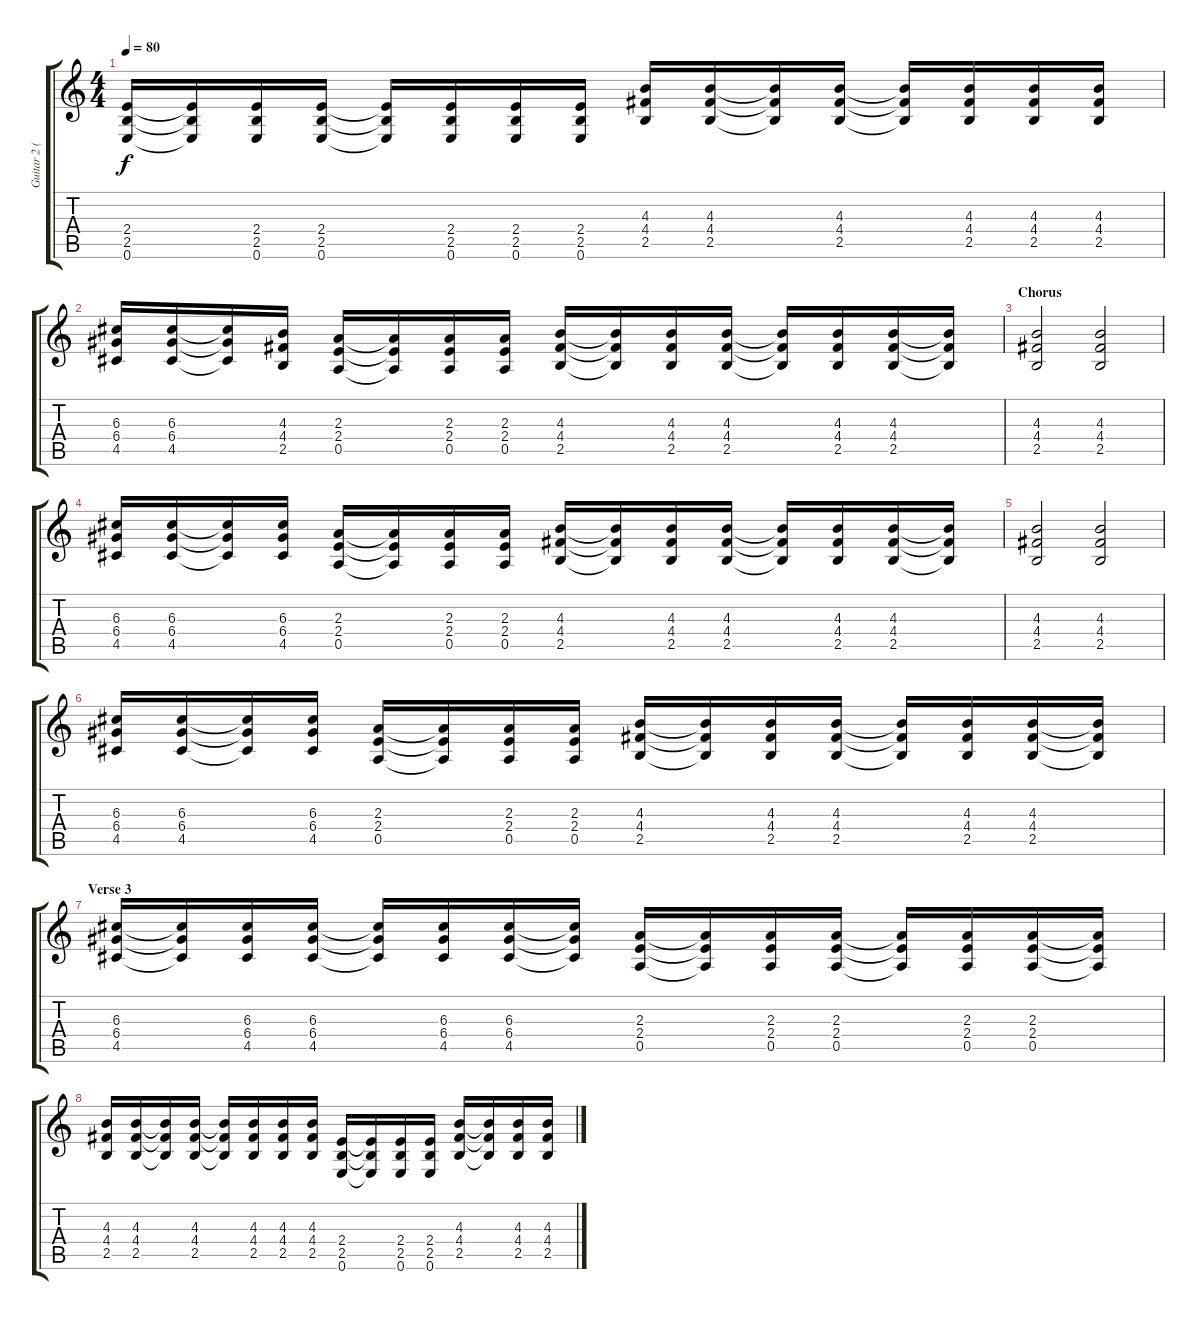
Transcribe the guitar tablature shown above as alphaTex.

\track ("Guitar 2 (Rhythm)" "Guitar 2 (") {instrument overdrivenguitar}
\staff {score tabs}
\tuning (E4 B3 G3 D3 A2 E2) {hide}
\ts (4 4)
\tempo 80
\clef g2
\ks c
(2.4 2.5 0.6).16{dy f} (2.4{t} 2.5{t} 0.6{t}).16 (2.4 2.5 0.6).16 (2.4 2.5 0.6).16 (2.4{t} 2.5{t} 0.6{t}).16 (2.4 2.5 0.6).16 (2.4 2.5 0.6).16 (2.4 2.5 0.6).16 (4.3 4.4 2.5).16 (4.3 4.4 2.5).16 (4.3{t} 4.4{t} 2.5{t}).16 (4.3 4.4 2.5).16 (4.3{t} 4.4{t} 2.5{t}).16 (4.3 4.4 2.5).16 (4.3 4.4 2.5).16 (4.3 4.4 2.5).16 |
(6.3 6.4 4.5).16 (6.3 6.4 4.5).16 (6.3{t} 6.4{t} 4.5{t}).16 (4.3 4.4 2.5).16 (2.3 2.4 0.5).16 (2.3{t} 2.4{t} 0.5{t}).16 (2.3 2.4 0.5).16 (2.3 2.4 0.5).16 (4.3 4.4 2.5).16 (4.3{t} 4.4{t} 2.5{t}).16 (4.3 4.4 2.5).16 (4.3 4.4 2.5).16 (4.3{t} 4.4{t} 2.5{t}).16 (4.3 4.4 2.5).16 (4.3 4.4 2.5).16 (4.3{t} 4.4{t} 2.5{t}).16 |
\section ("" "Chorus")
(4.3 4.4 2.5).2 (4.3 4.4 2.5).2 |
(6.3 6.4 4.5).16 (6.3 6.4 4.5).16 (6.3{t} 6.4{t} 4.5{t}).16 (6.3 6.4 4.5).16 (2.3 2.4 0.5).16 (2.3{t} 2.4{t} 0.5{t}).16 (2.3 2.4 0.5).16 (2.3 2.4 0.5).16 (4.3 4.4 2.5).16 (4.3{t} 4.4{t} 2.5{t}).16 (4.3 4.4 2.5).16 (4.3 4.4 2.5).16 (4.3{t} 4.4{t} 2.5{t}).16 (4.3 4.4 2.5).16 (4.3 4.4 2.5).16 (4.3{t} 4.4{t} 2.5{t}).16 |
(4.3 4.4 2.5).2 (4.3 4.4 2.5).2 |
(6.3 6.4 4.5).16 (6.3 6.4 4.5).16 (6.3{t} 6.4{t} 4.5{t}).16 (6.3 6.4 4.5).16 (2.3 2.4 0.5).16 (2.3{t} 2.4{t} 0.5{t}).16 (2.3 2.4 0.5).16 (2.3 2.4 0.5).16 (4.3 4.4 2.5).16 (4.3{t} 4.4{t} 2.5{t}).16 (4.3 4.4 2.5).16 (4.3 4.4 2.5).16 (4.3{t} 4.4{t} 2.5{t}).16 (4.3 4.4 2.5).16 (4.3 4.4 2.5).16 (4.3{t} 4.4{t} 2.5{t}).16 |
\section ("" "Verse 3")
(6.3 6.4 4.5).16 (6.3{t} 6.4{t} 4.5{t}).16 (6.3 6.4 4.5).16 (6.3 6.4 4.5).16 (6.3{t} 6.4{t} 4.5{t}).16 (6.3 6.4 4.5).16 (6.3 6.4 4.5).16 (6.3{t} 6.4{t} 4.5{t}).16 (2.3 2.4 0.5).16 (2.3{t} 2.4{t} 0.5{t}).16 (2.3 2.4 0.5).16 (2.3 2.4 0.5).16 (2.3{t} 2.4{t} 0.5{t}).16 (2.3 2.4 0.5).16 (2.3 2.4 0.5).16 (2.3{t} 2.4{t} 0.5{t}).16 |
(4.3 4.4 2.5).16 (4.3 4.4 2.5).16 (4.3{t} 4.4{t} 2.5{t}).16 (4.3 4.4 2.5).16 (4.3{t} 4.4{t} 2.5{t}).16 (4.3 4.4 2.5).16 (4.3 4.4 2.5).16 (4.3 4.4 2.5).16 (2.4 2.5 0.6).16 (2.4{t} 2.5{t} 0.6{t}).16 (2.4 2.5 0.6).16 (2.4 2.5 0.6).16 (4.3 4.4 2.5).16 (4.3{t} 4.4{t} 2.5{t}).16 (4.3 4.4 2.5).16 (4.3 4.4 2.5).16
